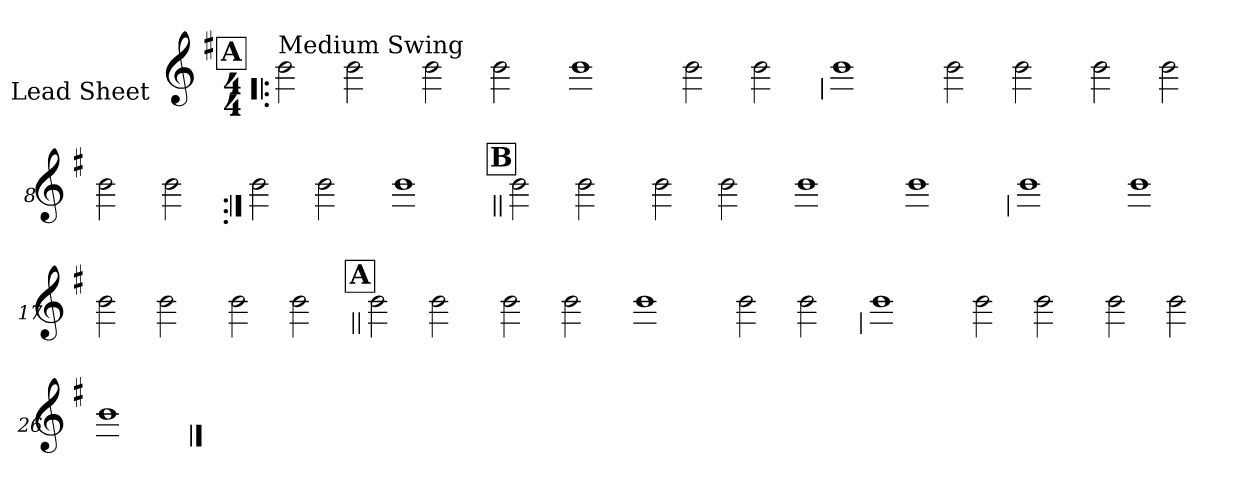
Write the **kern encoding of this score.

**kern
*part1
*staff1
*I"Lead Sheet
*stria0
*clefG2
*k[f#]
*G:
*M4/4
!!LO:REH:place=s1:a:t=A
=1!|:
!LO:TX:a:t=Medium Swing
2b
2b
=2-
2b
2b
=3-
1b
=4-
2b
2b
!!LO:LB:g=z
=5
1b
=6-
2b
2b
=7-
2b
2b
=8-
2b
2b
!!LO:LB:g=z
=9:|!
2b
2b
=10-
1b
!!LO:LB:g=z
!!LO:REH:place=s1:a:t=B
=11||
2b
2b
=12-
2b
2b
=13-
1b
=14-
1b
!!LO:LB:g=z
=15
1b
=16-
1b
=17-
2b
2b
=18-
2b
2b
!!LO:LB:g=z
!!LO:REH:place=s1:a:t=A
=19||
2b
2b
=20-
2b
2b
=21-
1b
=22-
2b
2b
!!LO:LB:g=z
=23
1b
=24-
2b
2b
=25-
2b
2b
=26-
1b
==
*-
